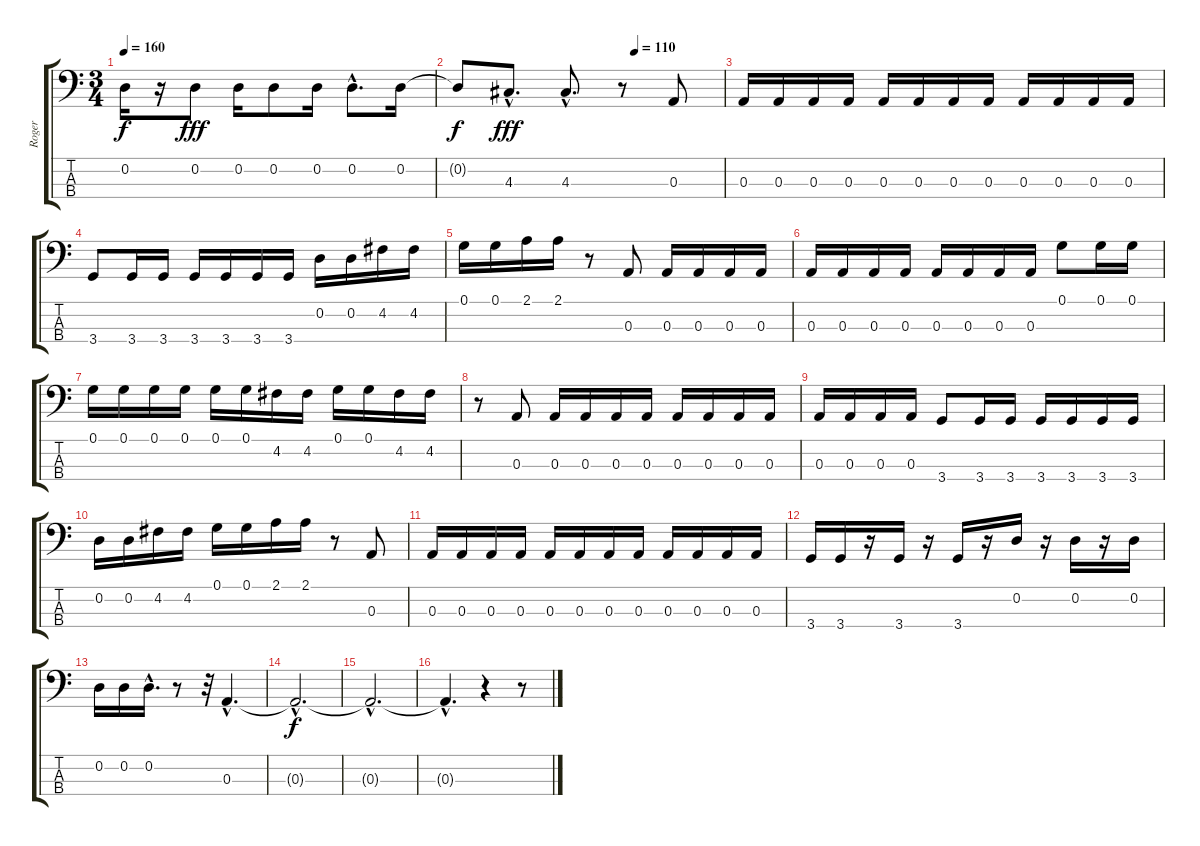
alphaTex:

\track ("Roger" "Roger") {instrument electricbassfinger}
\staff {score tabs}
\tuning (G2 D2 A1 E1) {hide}
\ts (3 4)
\tempo 160
\clef f4
\ks c
0.2{t}.16{dy f} r.16 0.2.8{dy fff} 0.2.16 0.2.8 0.2.16 0.2{hac}.8{d} 0.2.16 |
\tempo (110 0.6666666666666666)
0.2{t}.8{dy f} 4.3{hac}.8{d dy fff} 4.3{hac}.8{d} r.8 0.3.8 |
0.3.16 0.3.16 0.3.16 0.3.16 0.3.16 0.3.16 0.3.16 0.3.16 0.3.16 0.3.16 0.3.16 0.3.16 |
3.4.8 3.4.16 3.4.16 3.4.16 3.4.16 3.4.16 3.4.16 0.2.16 0.2.16 4.2.16 4.2.16 |
0.1.16 0.1.16 2.1.16 2.1.16 r.8 0.3.8 0.3.16 0.3.16 0.3.16 0.3.16 |
0.3.16 0.3.16 0.3.16 0.3.16 0.3.16 0.3.16 0.3.16 0.3.16 0.1.8 0.1.16 0.1.16 |
0.1.16 0.1.16 0.1.16 0.1.16 0.1.16 0.1.16 4.2.16 4.2.16 0.1.16 0.1.16 4.2.16 4.2.16 |
r.8 0.3.8 0.3.16 0.3.16 0.3.16 0.3.16 0.3.16 0.3.16 0.3.16 0.3.16 |
0.3.16 0.3.16 0.3.16 0.3.16 3.4.8 3.4.16 3.4.16 3.4.16 3.4.16 3.4.16 3.4.16 |
0.2.16 0.2.16 4.2.16 4.2.16 0.1.16 0.1.16 2.1.16 2.1.16 r.8 0.3.8 |
0.3.16 0.3.16 0.3.16 0.3.16 0.3.16 0.3.16 0.3.16 0.3.16 0.3.16 0.3.16 0.3.16 0.3.16 |
3.4.16 3.4.16 r.16 3.4.16 r.16 3.4.16 r.16 0.2.16 r.16 0.2.16 r.16 0.2.16 |
0.2.16 0.2.16 0.2{hac}.16{d} r.8 r.32 0.3{hac}.4{d} |
0.3{hac t}.2{d dy f} |
0.3{hac t}.2{d} |
0.3{hac t}.4{d} r.4 r.8
